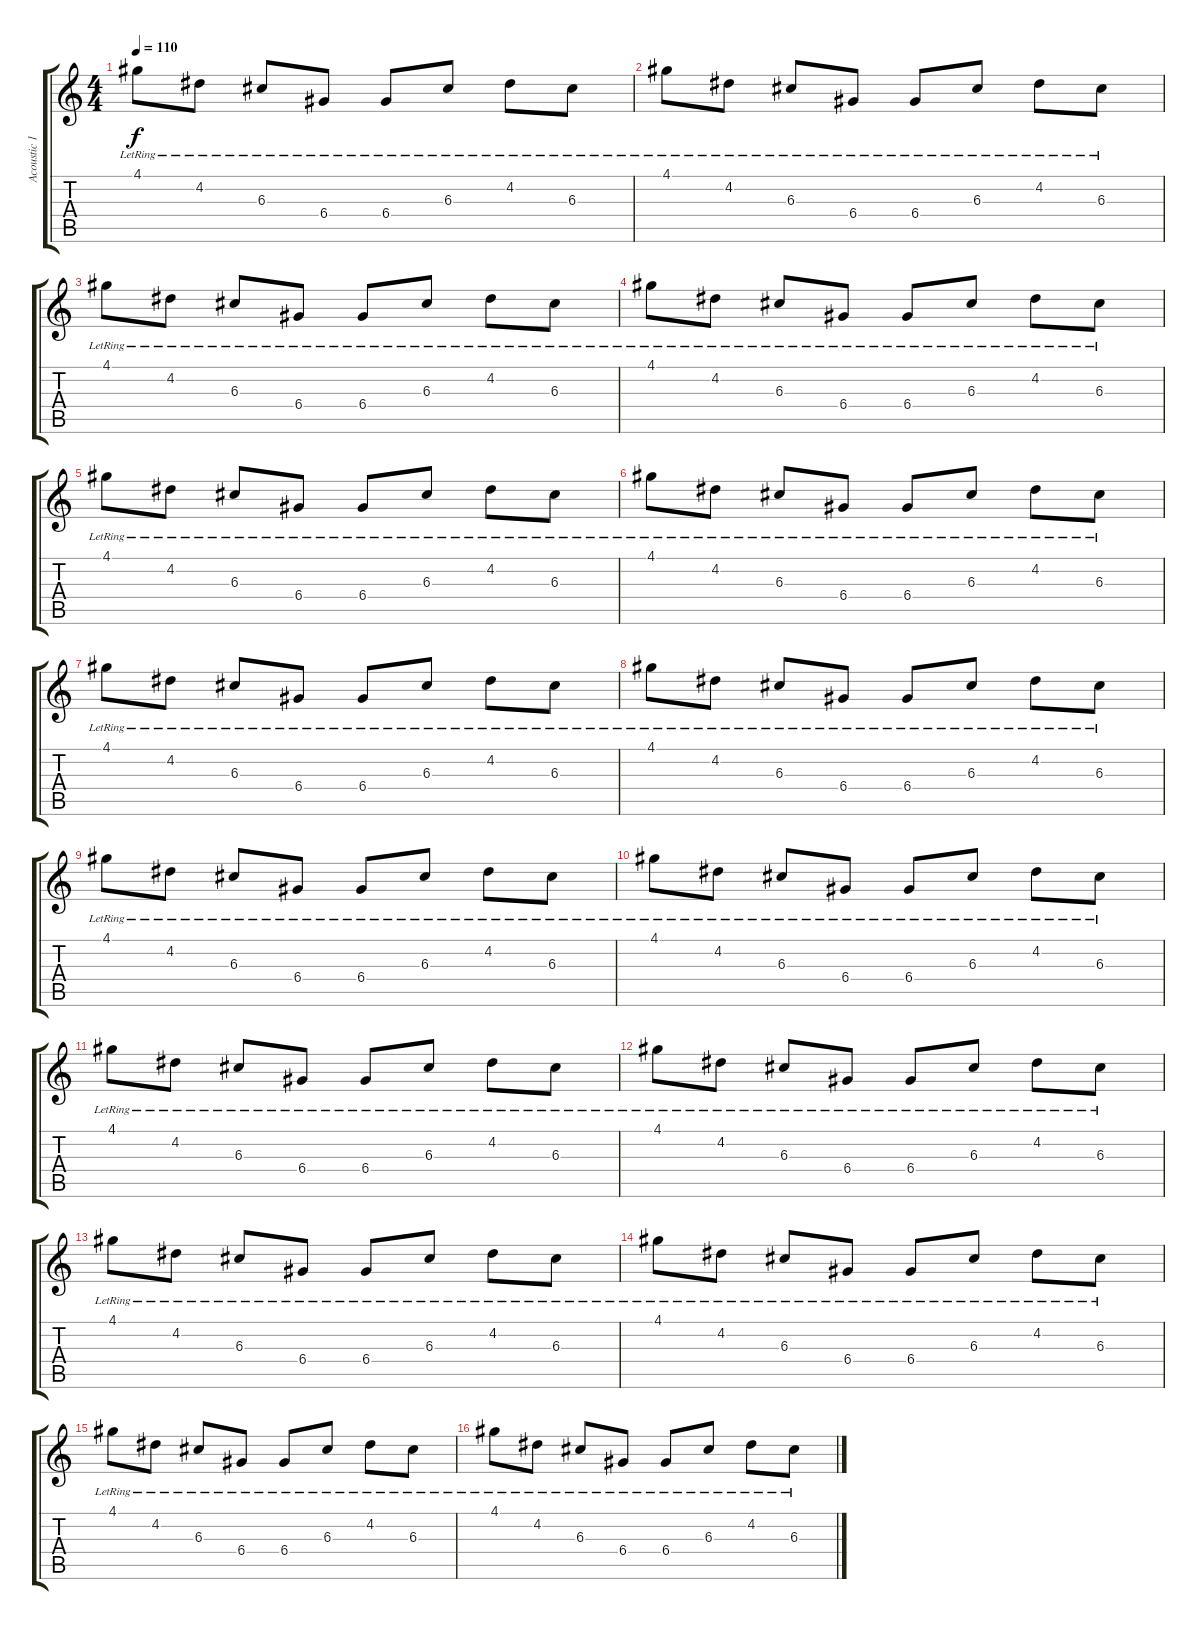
\track ("Acoustic 1" "Acoustic 1") {instrument acousticguitarsteel}
\staff {score tabs}
\tuning (E4 B3 G3 D3 A2 E2) {hide}
\ts (4 4)
\tempo 110
\clef g2
\ks c
4.1{lr}.8{dy f} 4.2{lr}.8 6.3{lr}.8 6.4{lr}.8 6.4{lr}.8 6.3{lr}.8 4.2{lr}.8 6.3{lr}.8 |
4.1{lr}.8 4.2{lr}.8 6.3{lr}.8 6.4{lr}.8 6.4{lr}.8 6.3{lr}.8 4.2{lr}.8 6.3{lr}.8 |
4.1{lr}.8 4.2{lr}.8 6.3{lr}.8 6.4{lr}.8 6.4{lr}.8 6.3{lr}.8 4.2{lr}.8 6.3{lr}.8 |
4.1{lr}.8 4.2{lr}.8 6.3{lr}.8 6.4{lr}.8 6.4{lr}.8 6.3{lr}.8 4.2{lr}.8 6.3{lr}.8 |
4.1{lr}.8 4.2{lr}.8 6.3{lr}.8 6.4{lr}.8 6.4{lr}.8 6.3{lr}.8 4.2{lr}.8 6.3{lr}.8 |
4.1{lr}.8 4.2{lr}.8 6.3{lr}.8 6.4{lr}.8 6.4{lr}.8 6.3{lr}.8 4.2{lr}.8 6.3{lr}.8 |
4.1{lr}.8 4.2{lr}.8 6.3{lr}.8 6.4{lr}.8 6.4{lr}.8 6.3{lr}.8 4.2{lr}.8 6.3{lr}.8 |
4.1{lr}.8 4.2{lr}.8 6.3{lr}.8 6.4{lr}.8 6.4{lr}.8 6.3{lr}.8 4.2{lr}.8 6.3{lr}.8 |
4.1{lr}.8 4.2{lr}.8 6.3{lr}.8 6.4{lr}.8 6.4{lr}.8 6.3{lr}.8 4.2{lr}.8 6.3{lr}.8 |
4.1{lr}.8 4.2{lr}.8 6.3{lr}.8 6.4{lr}.8 6.4{lr}.8 6.3{lr}.8 4.2{lr}.8 6.3{lr}.8 |
4.1{lr}.8 4.2{lr}.8 6.3{lr}.8 6.4{lr}.8 6.4{lr}.8 6.3{lr}.8 4.2{lr}.8 6.3{lr}.8 |
4.1{lr}.8 4.2{lr}.8 6.3{lr}.8 6.4{lr}.8 6.4{lr}.8 6.3{lr}.8 4.2{lr}.8 6.3{lr}.8 |
4.1{lr}.8 4.2{lr}.8 6.3{lr}.8 6.4{lr}.8 6.4{lr}.8 6.3{lr}.8 4.2{lr}.8 6.3{lr}.8 |
4.1{lr}.8 4.2{lr}.8 6.3{lr}.8 6.4{lr}.8 6.4{lr}.8 6.3{lr}.8 4.2{lr}.8 6.3{lr}.8 |
4.1{lr}.8 4.2{lr}.8 6.3{lr}.8 6.4{lr}.8 6.4{lr}.8 6.3{lr}.8 4.2{lr}.8 6.3{lr}.8 |
4.1{lr}.8 4.2{lr}.8 6.3{lr}.8 6.4{lr}.8 6.4{lr}.8 6.3{lr}.8 4.2{lr}.8 6.3{lr}.8
